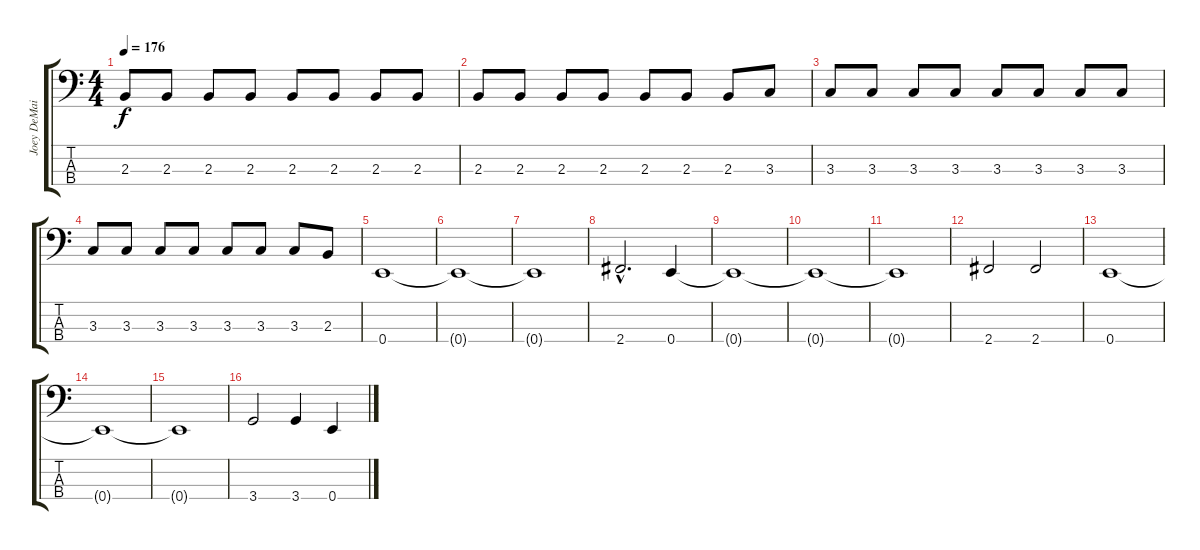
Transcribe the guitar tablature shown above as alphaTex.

\track ("Joey DeMaio" "Joey DeMai") {instrument electricbasspick}
\staff {score tabs}
\tuning (G2 D2 A1 E1) {hide}
\ts (4 4)
\tempo 176
\clef f4
\ks c
2.3.8{dy f} 2.3.8 2.3.8 2.3.8 2.3.8 2.3.8 2.3.8 2.3.8 |
2.3.8 2.3.8 2.3.8 2.3.8 2.3.8 2.3.8 2.3.8 3.3.8 |
3.3.8 3.3.8 3.3.8 3.3.8 3.3.8 3.3.8 3.3.8 3.3.8 |
3.3.8 3.3.8 3.3.8 3.3.8 3.3.8 3.3.8 3.3.8 2.3.8 |
0.4.1 |
0.4{t}.1 |
0.4{t}.1 |
2.4{hac}.2{d} 0.4.4 |
0.4{t}.1 |
0.4{t}.1 |
0.4{t}.1 |
2.4.2 2.4.2 |
0.4.1 |
0.4{t}.1 |
0.4{t}.1 |
3.4.2 3.4.4 0.4.4
